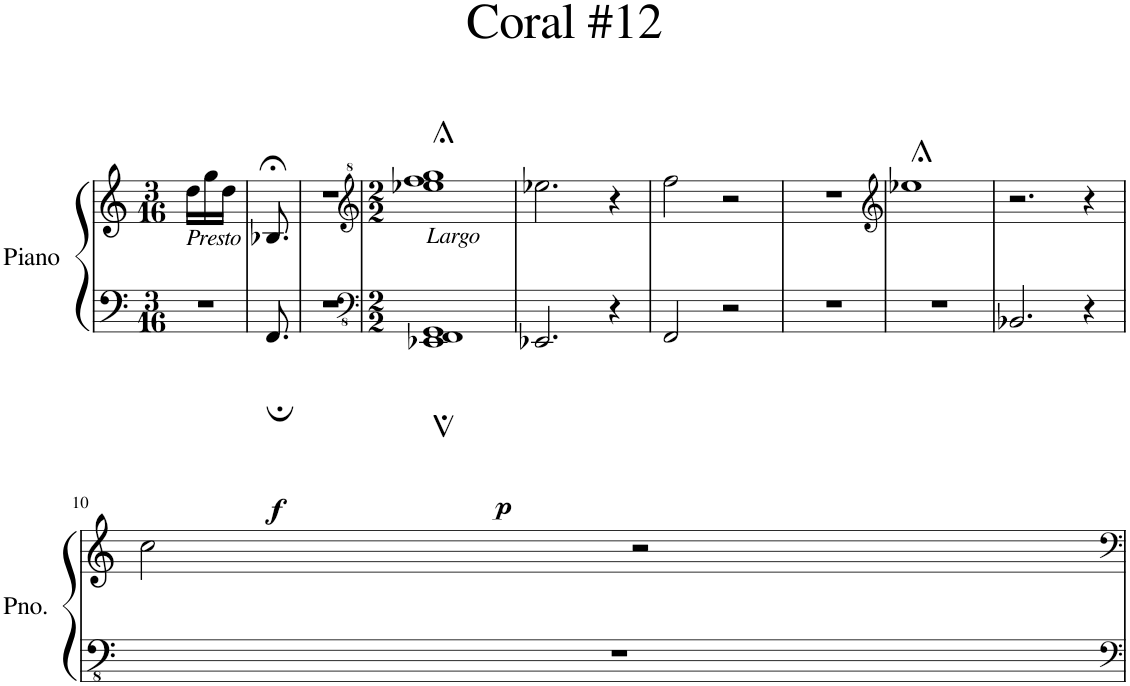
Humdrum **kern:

**kern	**kern	**dynam
*part1	*part1	*part1
*staff2	*staff1	*staff1/2
*I"Piano	*	*
*I'Pno.	*	*
*clefF4	*clefG2	*
*k[]	*k[]	*
*M3/16	*M3/16	*
=1	=1	=1
!	!LO:TX:b:i:t=Presto	!
!	!	!LO:DY:b=2
8.r	16dd\LL	f
.	16gg\	.
.	16dd\JJ	.
=2	=2	=2
8.FF;/	8.B-X;</	.
=3	=3	=3
8.r	8.r	.
=4	=4	=4
*clefFv4	*clefG^2	*
*M2/2	*M2/2	*
!	!LO:TX:b:i:t=Largo	!
!	!	!LO:DY:b=2
1EEE-X; 1FFF; 1GGG;	1eee-X;< 1fff;< 1ggg;<	p
=5	=5	=5
2.EEE-X/	2.eee-X\	.
4r	4r	.
=6	=6	=6
2FFF/	2fff\	.
2r	2r	.
=7	=7	=7
1r	1r	.
=8	=8	=8
*	*clefG2	*
1r	1ee-X;<	.
=9	=9	=9
2.BBB-X/	2.r	.
4r	4r	.
!!LO:LB:g=z
=10	=10	=10
1r	2cc\	.
.	2r	.
=	=	=
*-	*-	*-
